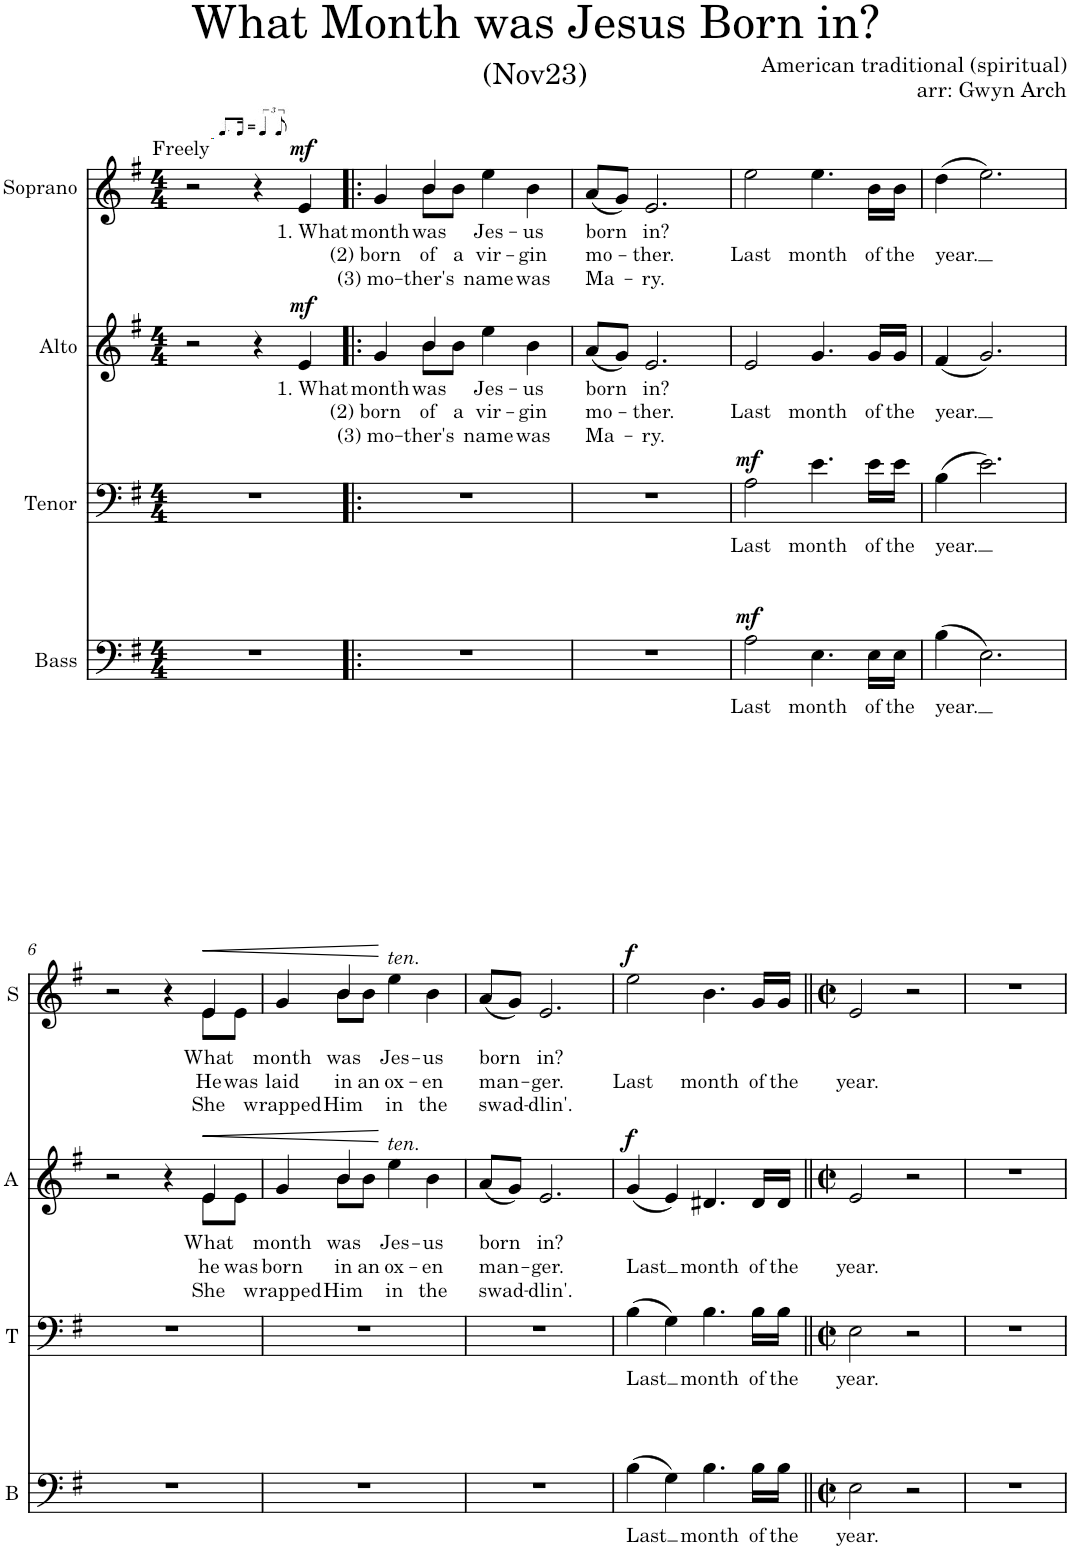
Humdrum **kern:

**kern	**text	**dynam	**kern	**text	**dynam	**kern	**text	**text	**text	**dynam	**kern	**text	**text	**text	**dynam
*part4	*part4	*part4	*part3	*part3	*part3	*part2	*part2	*part2	*part2	*part2	*part1	*part1	*part1	*part1	*part1
*staff4	*staff4	*staff4	*staff3	*staff3	*staff3	*staff2	*staff2	*staff2	*staff2	*staff2	*staff1	*staff1	*staff1	*staff1	*staff1
*I"Bass	*	*	*I"Tenor	*	*	*I"Alto	*	*	*	*	*I"Soprano	*	*	*	*
*I'B	*	*	*I'T	*	*	*I'A	*	*	*	*	*I'S	*	*	*	*
*clefF4	*	*	*clefF4	*	*	*clefG2	*	*	*	*	*clefG2	*	*	*	*
*k[f#]	*	*	*k[f#]	*	*	*k[f#]	*	*	*	*	*k[f#]	*	*	*	*
*M4/4	*	*	*M4/4	*	*	*M4/4	*	*	*	*	*M4/4	*	*	*	*
=1	=1	=1	=1	=1	=1	=1	=1	=1	=1	=1	=1	=1	=1	=1	=1
!	!	!	!	!	!	!	!	!	!	!	!LO:TX:a:t=Freely	!	!	!	!
1r	.	.	1r	.	.	2r	.	.	.	.	2r	.	.	.	.
.	.	.	.	.	.	4r	.	.	.	.	4r	.	.	.	.
!	!	!	!	!	!	!	!LO:LY:b	!	!	!LO:DY:a	!	!LO:LY:b	!	!	!LO:DY:a
.	.	.	.	.	.	4e/	1. What	.	.	mf	4e/	1. What	.	.	mf
=2!|:	=2!|:	=2!|:	=2!|:	=2!|:	=2!|:	=2!|:	=2!|:	=2!|:	=2!|:	=2!|:	=2!|:	=2!|:	=2!|:	=2!|:	=2!|:
!	!	!	!	!	!	!	!LO:LY:b	!LO:LY:b	!LO:LY:b	!	!	!LO:LY:b	!LO:LY:b	!LO:LY:b	!
*	*	*	*	*	*	*^	*	*	*	*	*^	*	*	*	*
1r	.	.	1r	.	.	4g/	4ryy	month	(2) born	(3) mo-	.	4g/	4ryy	month	(2) born	(3) mo-	.
!	!	!	!	!	!	!	!	!LO:LY:b	!LO:LY:b	!LO:LY:b	!	!	!	!LO:LY:b	!LO:LY:b	!LO:LY:b	!
.	.	.	.	.	.	4b/	8b\L	was	of	-ther's	.	4b/	8b\L	was	of	-ther's	.
!	!	!	!	!	!	!	!	!	!LO:LY:b	!	!	!	!	!	!LO:LY:b	!	!
.	.	.	.	.	.	.	8b\J	.	a	.	.	.	8b\J	.	a	.	.
!	!	!	!	!	!	!	!	!LO:LY:b	!LO:LY:b	!LO:LY:b	!	!	!	!LO:LY:b	!LO:LY:b	!LO:LY:b	!
.	.	.	.	.	.	4ee\	2ryy	Jes-	vir-	name	.	4ee\	2ryy	Jes-	vir-	name	.
!	!	!	!	!	!	!	!	!LO:LY:b	!LO:LY:b	!LO:LY:b	!	!	!	!LO:LY:b	!LO:LY:b	!LO:LY:b	!
.	.	.	.	.	.	4b\	.	-us	-gin	was	.	4b\	.	-us	-gin	was	.
*	*	*	*	*	*	*v	*v	*	*	*	*	*	*	*	*	*	*
*	*	*	*	*	*	*	*	*	*	*	*v	*v	*	*	*	*
=3	=3	=3	=3	=3	=3	=3	=3	=3	=3	=3	=3	=3	=3	=3	=3
!	!	!	!	!	!	!	!LO:LY:b	!LO:LY:b	!LO:LY:b	!	!	!LO:LY:b	!LO:LY:b	!LO:LY:b	!
1r	.	.	1r	.	.	(8a/L	born	mo-	Ma-	.	(8a/L	born	mo-	Ma-	.
.	.	.	.	.	.	8g/J)	.	.	.	.	8g/J)	.	.	.	.
!	!	!	!	!	!	!	!LO:LY:b	!LO:LY:b	!LO:LY:b	!	!	!LO:LY:b	!LO:LY:b	!LO:LY:b	!
.	.	.	.	.	.	2.e/	in?	-ther.	-ry.	.	2.e/	in?	-ther.	-ry.	.
=4	=4	=4	=4	=4	=4	=4	=4	=4	=4	=4	=4	=4	=4	=4	=4
!	!LO:LY:b	!LO:DY:a	!	!LO:LY:b	!LO:DY:a	!	!	!LO:LY:b	!	!	!	!	!LO:LY:b	!	!
2A\	Last	mf	2A\	Last	mf	2e/	.	Last	.	.	2ee\	.	Last	.	.
!	!LO:LY:b	!	!	!LO:LY:b	!	!	!	!LO:LY:b	!	!	!	!	!LO:LY:b	!	!
4.E\	month	.	4.e\	month	.	4.g/	.	month	.	.	4.ee\	.	month	.	.
!	!LO:LY:b	!	!	!LO:LY:b	!	!	!	!LO:LY:b	!	!	!	!	!LO:LY:b	!	!
16E\LL	of	.	16e\LL	of	.	16g/LL	.	of	.	.	16b\LL	.	of	.	.
!	!LO:LY:b	!	!	!LO:LY:b	!	!	!	!LO:LY:b	!	!	!	!	!LO:LY:b	!	!
16E\JJ	the	.	16e\JJ	the	.	16g/JJ	.	the	.	.	16b\JJ	.	the	.	.
=5	=5	=5	=5	=5	=5	=5	=5	=5	=5	=5	=5	=5	=5	=5	=5
!	!LO:LY:b	!	!	!LO:LY:b	!	!	!	!LO:LY:b	!	!	!	!	!LO:LY:b	!	!
(4B\	year.	.	(4B\	year.	.	(4f#/	.	year.	.	.	(4dd\	.	year.	.	.
2.E\)	.	.	2.e\)	.	.	2.g/)	.	.	.	.	2.ee\)	.	.	.	.
!!LO:LB:g=z
=6	=6	=6	=6	=6	=6	=6	=6	=6	=6	=6	=6	=6	=6	=6	=6
*	*	*	*	*	*	*^	*	*	*	*	*^	*	*	*	*
1r	.	.	1r	.	.	2r	2.ryy	.	.	.	.	2r	2.ryy	.	.	.	.
.	.	.	.	.	.	4r	.	.	.	.	.	4r	.	.	.	.	.
!	!	!	!	!	!	!	!	!LO:LY:b	!LO:LY:b	!LO:LY:b	!LO:HP:b	!	!	!LO:LY:b	!LO:LY:b	!LO:LY:b	!LO:HP:b
.	.	.	.	.	.	4e/	8e\L	What	he	She	<	4e/	8e\L	What	He	She	<
!	!	!	!	!	!	!	!	!	!LO:LY:b	!	!	!	!	!	!LO:LY:b	!	!
.	.	.	.	.	.	.	8e\J	.	was	.	.	.	8e\J	.	was	.	.
=7	=7	=7	=7	=7	=7	=7	=7	=7	=7	=7	=7	=7	=7	=7	=7	=7	=7
!	!	!	!	!	!	!	!	!LO:LY:b	!LO:LY:b	!LO:LY:b	!	!	!	!LO:LY:b	!LO:LY:b	!LO:LY:b	!
1r	.	.	1r	.	.	4g/	4ryy	month	born	wrapped	.	4g/	4ryy	month	laid	wrapped	.
!	!	!	!	!	!	!	!	!LO:LY:b	!LO:LY:b	!LO:LY:b	!	!	!	!LO:LY:b	!LO:LY:b	!LO:LY:b	!
.	.	.	.	.	.	4b/	8b\L	was	in	Him	.	4b/	8b\L	was	in	Him	.
!	!	!	!	!	!	!	!	!	!LO:LY:b	!	!	!	!	!	!LO:LY:b	!	!
.	.	.	.	.	.	.	8b\J	.	an	.	.	.	8b\J	.	an	.	.
!	!	!	!	!	!	!	!	!	!	!	!	!LO:TX:a:i:t=ten.	!	!	!	!	!
!	!	!	!	!	!	!LO:TX:a:i:t=ten.	!	!	!	!	!	!	!	!	!	!	!
!	!	!	!	!	!	!	!	!LO:LY:b	!LO:LY:b	!LO:LY:b	!	!	!	!LO:LY:b	!LO:LY:b	!LO:LY:b	!
.	.	.	.	.	.	4ee\	2ryy	Jes-	ox-	in	[	4ee\	2ryy	Jes-	ox-	in	[
!	!	!	!	!	!	!	!	!LO:LY:b	!LO:LY:b	!LO:LY:b	!	!	!	!LO:LY:b	!LO:LY:b	!LO:LY:b	!
.	.	.	.	.	.	4b\	.	-us	-en	the	.	4b\	.	-us	-en	the	.
*	*	*	*	*	*	*v	*v	*	*	*	*	*	*	*	*	*	*
*	*	*	*	*	*	*	*	*	*	*	*v	*v	*	*	*	*
=8	=8	=8	=8	=8	=8	=8	=8	=8	=8	=8	=8	=8	=8	=8	=8
!	!	!	!	!	!	!	!LO:LY:b	!LO:LY:b	!LO:LY:b	!	!	!LO:LY:b	!LO:LY:b	!LO:LY:b	!
1r	.	.	1r	.	.	(8a/L	born	man-	swad-	.	(8a/L	born	man-	swad-	.
.	.	.	.	.	.	8g/J)	.	.	.	.	8g/J)	.	.	.	.
!	!	!	!	!	!	!	!LO:LY:b	!LO:LY:b	!LO:LY:b	!	!	!LO:LY:b	!LO:LY:b	!LO:LY:b	!
.	.	.	.	.	.	2.e/	in?	-ger.	-dlin'.	.	2.e/	in?	-ger.	-dlin'.	.
=9	=9	=9	=9	=9	=9	=9	=9	=9	=9	=9	=9	=9	=9	=9	=9
!	!LO:LY:b	!	!	!LO:LY:b	!	!	!	!LO:LY:b	!	!LO:DY:a	!	!	!LO:LY:b	!	!LO:DY:a
(4B\	Last	.	(4B\	Last	.	(4g/	.	Last	.	f	2ee\	.	Last	.	f
4G\)	.	.	4G\)	.	.	4e/)	.	.	.	.	.	.	.	.	.
!	!LO:LY:b	!	!	!LO:LY:b	!	!	!	!LO:LY:b	!	!	!	!	!LO:LY:b	!	!
4.B\	month	.	4.B\	month	.	4.d#X/	.	month	.	.	4.b\	.	month	.	.
!	!LO:LY:b	!	!	!LO:LY:b	!	!	!	!LO:LY:b	!	!	!	!	!LO:LY:b	!	!
16B\LL	of	.	16B\LL	of	.	16d#/LL	.	of	.	.	16g/LL	.	of	.	.
!	!LO:LY:b	!	!	!LO:LY:b	!	!	!	!LO:LY:b	!	!	!	!	!LO:LY:b	!	!
16B\JJ	the	.	16B\JJ	the	.	16d#/JJ	.	the	.	.	16g/JJ	.	the	.	.
=10||	=10||	=10||	=10||	=10||	=10||	=10||	=10||	=10||	=10||	=10||	=10||	=10||	=10||	=10||	=10||
*M2/2	*	*	*M2/2	*	*	*M2/2	*	*	*	*	*M2/2	*	*	*	*
*met(c|)	*	*	*met(c|)	*	*	*met(c|)	*	*	*	*	*met(c|)	*	*	*	*
!	!LO:LY:b	!	!	!LO:LY:b	!	!	!	!LO:LY:b	!	!	!	!	!LO:LY:b	!	!
2E\	year.	.	2E\	year.	.	2e/	.	year.	.	.	2e/	.	year.	.	.
2r	.	.	2r	.	.	2r	.	.	.	.	2r	.	.	.	.
=11	=11	=11	=11	=11	=11	=11	=11	=11	=11	=11	=11	=11	=11	=11	=11
1r	.	.	1r	.	.	1r	.	.	.	.	1r	.	.	.	.
=	=	=	=	=	=	=	=	=	=	=	=	=	=	=	=
*-	*-	*-	*-	*-	*-	*-	*-	*-	*-	*-	*-	*-	*-	*-	*-
